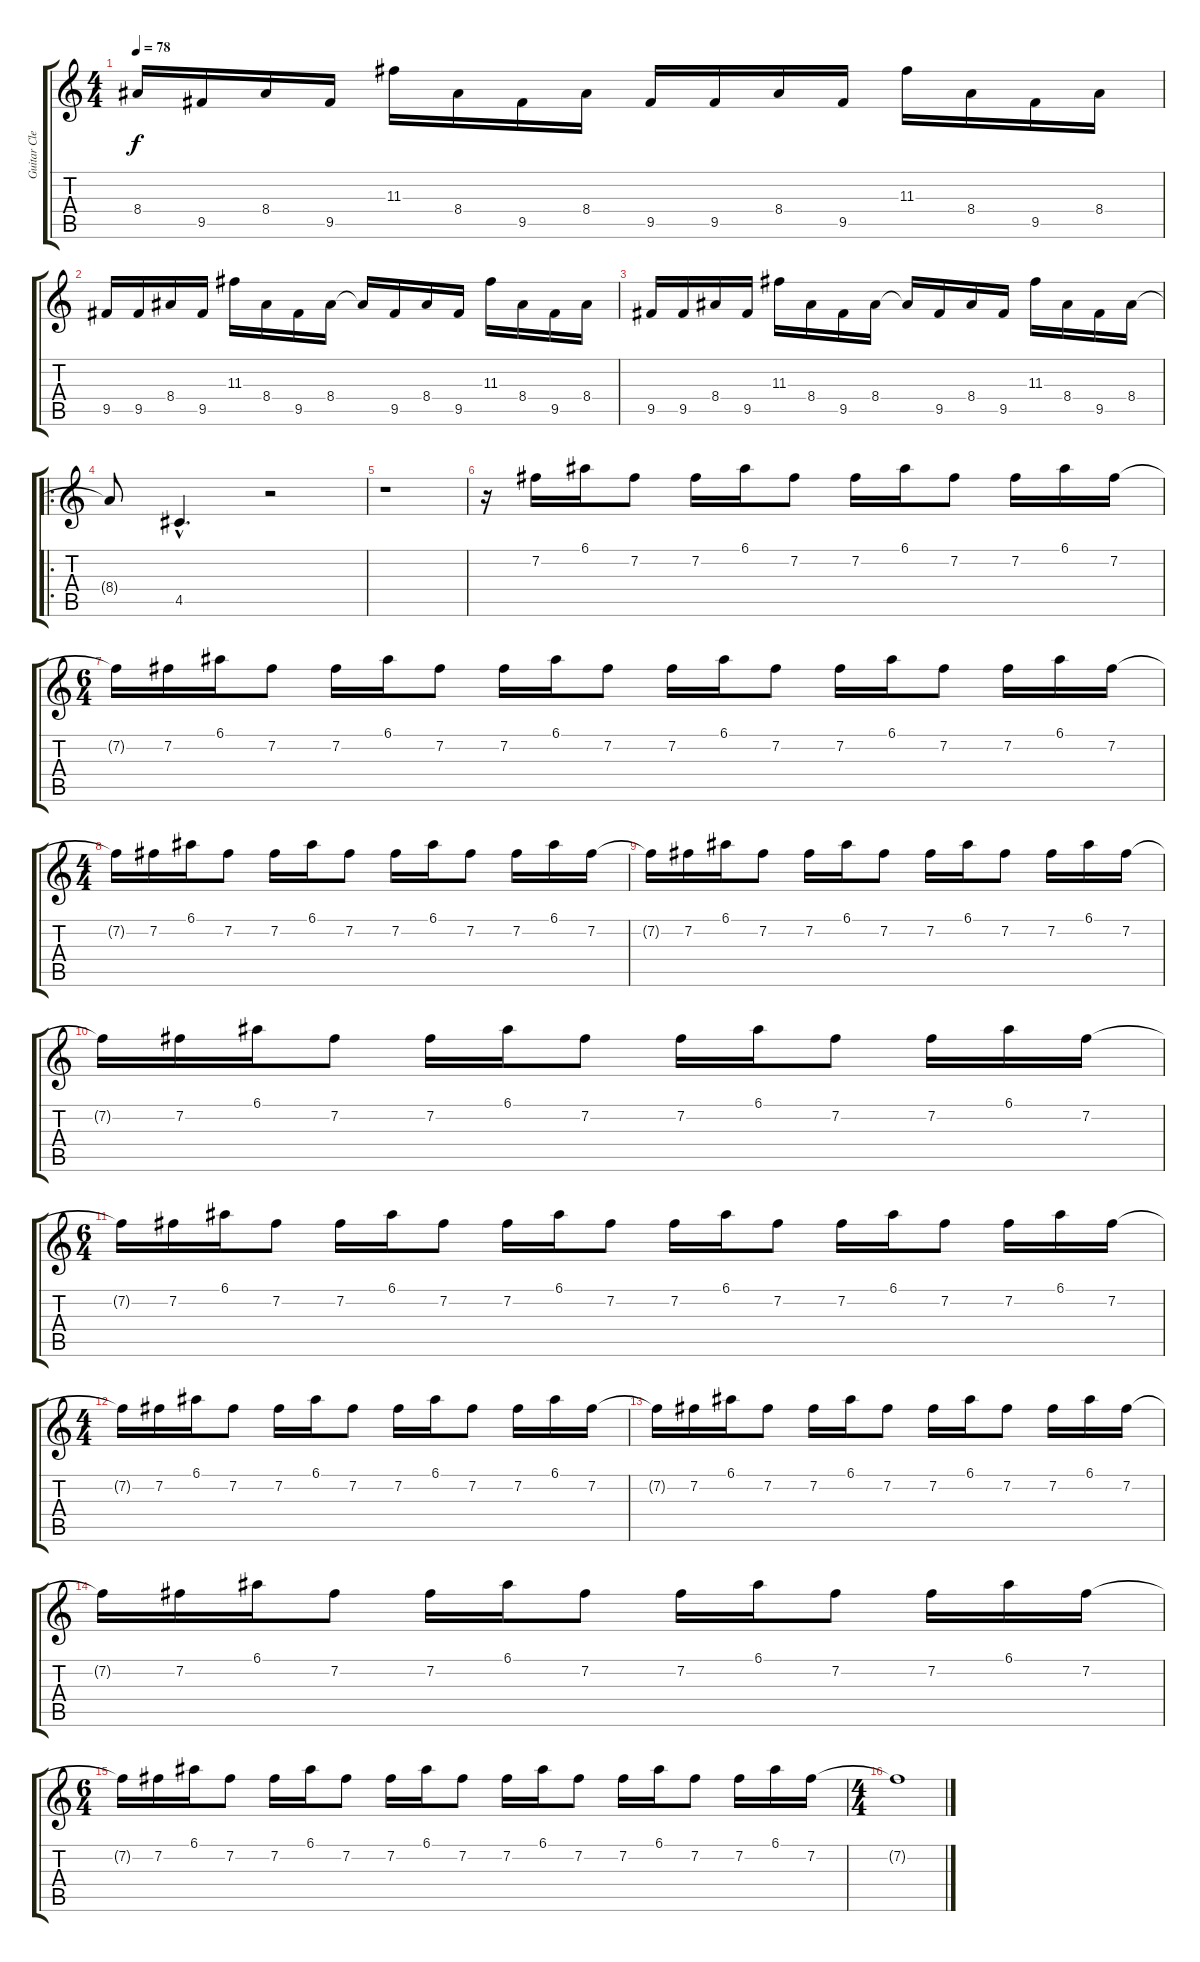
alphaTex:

\track ("Guitar Clean" "Guitar Cle") {instrument electricguitarclean}
\staff {score tabs}
\tuning (E4 B3 G3 D3 A2 E2) {hide}
\ts (4 4)
\tempo 78
\clef g2
\ks c
8.4{t}.16{dy f} 9.5.16 8.4.16 9.5.16 11.3.16 8.4.16 9.5.16 8.4.16 9.5.16 9.5.16 8.4.16 9.5.16 11.3.16 8.4.16 9.5.16 8.4.16 |
9.5.16 9.5.16 8.4.16 9.5.16 11.3.16 8.4.16 9.5.16 8.4.16 8.4{t}.16 9.5.16 8.4.16 9.5.16 11.3.16 8.4.16 9.5.16 8.4.16 |
9.5.16 9.5.16 8.4.16 9.5.16 11.3.16 8.4.16 9.5.16 8.4.16 8.4{t}.16 9.5.16 8.4.16 9.5.16 11.3.16 8.4.16 9.5.16 8.4.16 |
\ro
8.4{t}.8 4.5{hac}.4{d} r.2 |
r.1 |
r.16 7.2.16 6.1.16 7.2.8 7.2.16 6.1.16 7.2.8 7.2.16 6.1.16 7.2.8 7.2.16 6.1.16 7.2.16 |
\ts (6 4)
7.2{t}.16 7.2.16 6.1.16 7.2.8 7.2.16 6.1.16 7.2.8 7.2.16 6.1.16 7.2.8 7.2.16 6.1.16 7.2.8 7.2.16 6.1.16 7.2.8 7.2.16 6.1.16 7.2.16 |
\ts (4 4)
7.2{t}.16 7.2.16 6.1.16 7.2.8 7.2.16 6.1.16 7.2.8 7.2.16 6.1.16 7.2.8 7.2.16 6.1.16 7.2.16 |
7.2{t}.16 7.2.16 6.1.16 7.2.8 7.2.16 6.1.16 7.2.8 7.2.16 6.1.16 7.2.8 7.2.16 6.1.16 7.2.16 |
7.2{t}.16 7.2.16 6.1.16 7.2.8 7.2.16 6.1.16 7.2.8 7.2.16 6.1.16 7.2.8 7.2.16 6.1.16 7.2.16 |
\ts (6 4)
7.2{t}.16 7.2.16 6.1.16 7.2.8 7.2.16 6.1.16 7.2.8 7.2.16 6.1.16 7.2.8 7.2.16 6.1.16 7.2.8 7.2.16 6.1.16 7.2.8 7.2.16 6.1.16 7.2.16 |
\ts (4 4)
7.2{t}.16 7.2.16 6.1.16 7.2.8 7.2.16 6.1.16 7.2.8 7.2.16 6.1.16 7.2.8 7.2.16 6.1.16 7.2.16 |
7.2{t}.16 7.2.16 6.1.16 7.2.8 7.2.16 6.1.16 7.2.8 7.2.16 6.1.16 7.2.8 7.2.16 6.1.16 7.2.16 |
7.2{t}.16 7.2.16 6.1.16 7.2.8 7.2.16 6.1.16 7.2.8 7.2.16 6.1.16 7.2.8 7.2.16 6.1.16 7.2.16 |
\ts (6 4)
7.2{t}.16 7.2.16 6.1.16 7.2.8 7.2.16 6.1.16 7.2.8 7.2.16 6.1.16 7.2.8 7.2.16 6.1.16 7.2.8 7.2.16 6.1.16 7.2.8 7.2.16 6.1.16 7.2.16 |
\ts (4 4)
7.2{t}.1
